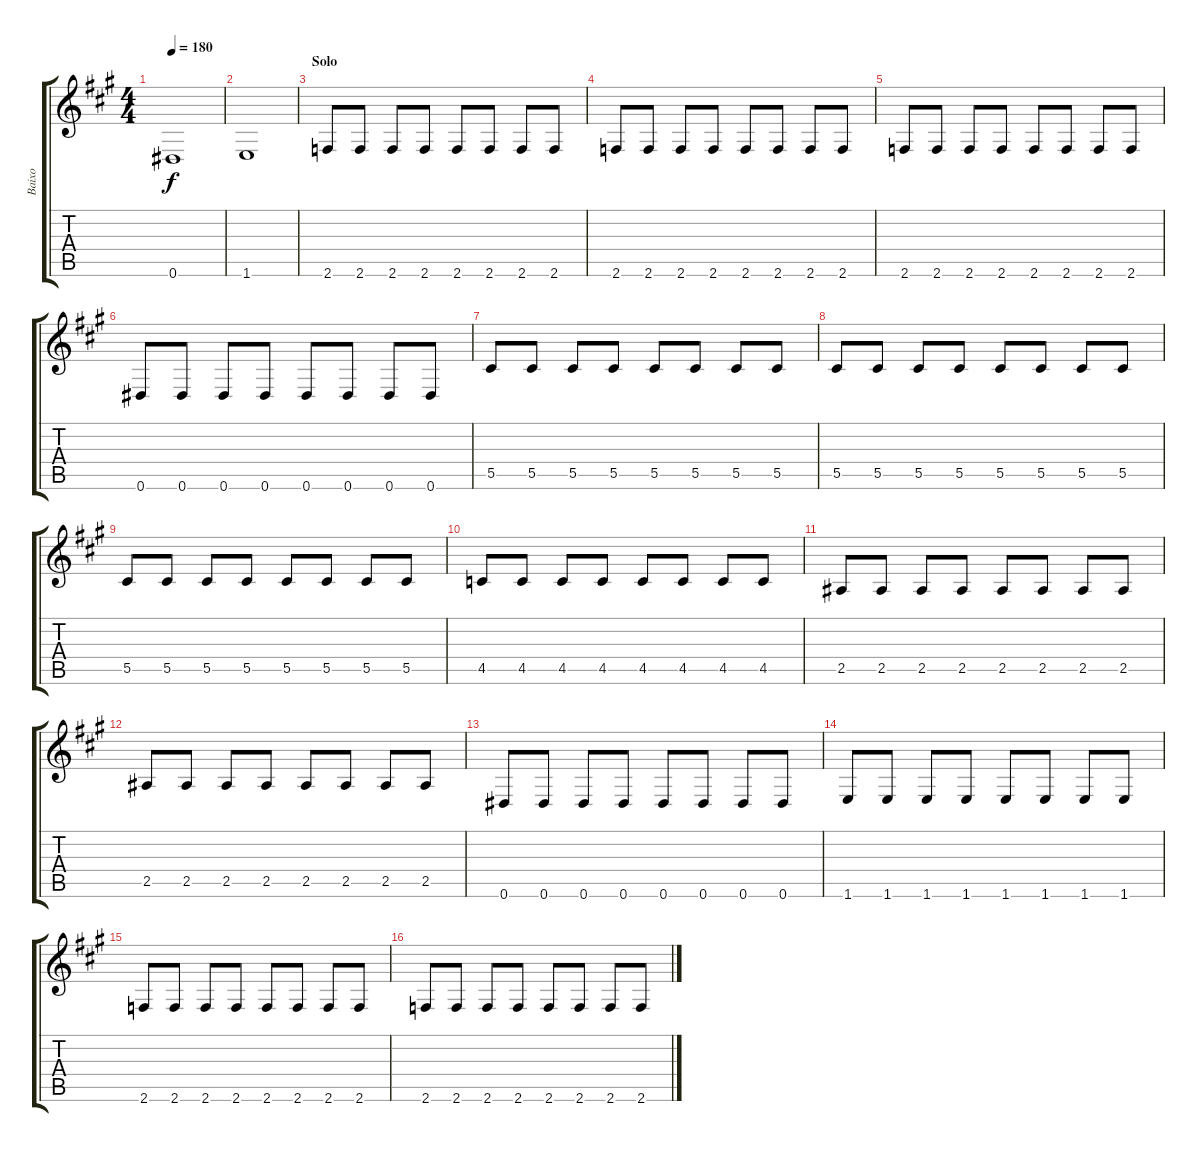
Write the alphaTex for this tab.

\track ("Baixo" "Baixo") {instrument electricbassfinger}
\staff {score tabs}
\tuning (Eb4 Bb3 Gb3 Db3 Ab2 Eb2) {hide}
\ts (4 4)
\tempo 180
\clef g2
\ks a
0.6.1{dy f} |
1.6.1 |
\section ("" "Solo")
2.6.8 2.6.8 2.6.8 2.6.8 2.6.8 2.6.8 2.6.8 2.6.8 |
2.6.8 2.6.8 2.6.8 2.6.8 2.6.8 2.6.8 2.6.8 2.6.8 |
2.6.8 2.6.8 2.6.8 2.6.8 2.6.8 2.6.8 2.6.8 2.6.8 |
0.6.8 0.6.8 0.6.8 0.6.8 0.6.8 0.6.8 0.6.8 0.6.8 |
5.5.8 5.5.8 5.5.8 5.5.8 5.5.8 5.5.8 5.5.8 5.5.8 |
5.5.8 5.5.8 5.5.8 5.5.8 5.5.8 5.5.8 5.5.8 5.5.8 |
5.5.8 5.5.8 5.5.8 5.5.8 5.5.8 5.5.8 5.5.8 5.5.8 |
4.5.8 4.5.8 4.5.8 4.5.8 4.5.8 4.5.8 4.5.8 4.5.8 |
2.5.8 2.5.8 2.5.8 2.5.8 2.5.8 2.5.8 2.5.8 2.5.8 |
2.5.8 2.5.8 2.5.8 2.5.8 2.5.8 2.5.8 2.5.8 2.5.8 |
0.6.8 0.6.8 0.6.8 0.6.8 0.6.8 0.6.8 0.6.8 0.6.8 |
1.6.8 1.6.8 1.6.8 1.6.8 1.6.8 1.6.8 1.6.8 1.6.8 |
2.6.8 2.6.8 2.6.8 2.6.8 2.6.8 2.6.8 2.6.8 2.6.8 |
2.6.8 2.6.8 2.6.8 2.6.8 2.6.8 2.6.8 2.6.8 2.6.8
